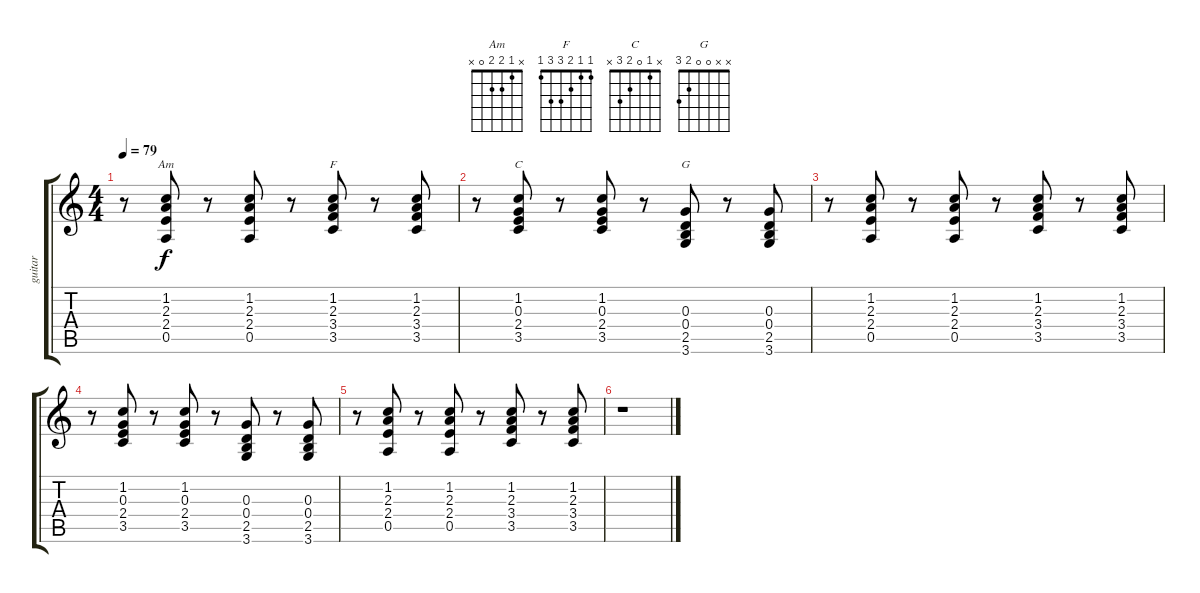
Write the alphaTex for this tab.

\track ("guitar" "guitar") {instrument electricguitarclean}
\staff {score tabs}
\tuning (E4 B3 G3 D3 A2 E2) {hide}
\chord ("Am" x 1 2 2 0 x)
\chord ("F" 1 1 2 3 3 1)
\chord ("C" x 1 0 2 3 x)
\chord ("G" x x 0 0 2 3)
\ts (4 4)
\tempo 79
\clef g2
\ks c
r.8{dy f} (1.2 2.3 2.4 0.5).8{ch "Am"} r.8 (1.2 2.3 2.4 0.5).8 r.8 (1.2 2.3 3.4 3.5).8{ch "F"} r.8 (1.2 2.3 3.4 3.5).8 |
r.8 (1.2 0.3 2.4 3.5).8{ch "C"} r.8 (1.2 0.3 2.4 3.5).8 r.8 (0.3 0.4 2.5 3.6).8{ch "G"} r.8 (0.3 0.4 2.5 3.6).8 |
r.8 (1.2 2.3 2.4 0.5).8 r.8 (1.2 2.3 2.4 0.5).8 r.8 (1.2 2.3 3.4 3.5).8 r.8 (1.2 2.3 3.4 3.5).8 |
r.8 (1.2 0.3 2.4 3.5).8 r.8 (1.2 0.3 2.4 3.5).8 r.8 (0.3 0.4 2.5 3.6).8 r.8 (0.3 0.4 2.5 3.6).8 |
r.8 (1.2 2.3 2.4 0.5).8 r.8 (1.2 2.3 2.4 0.5).8 r.8 (1.2 2.3 3.4 3.5).8 r.8 (1.2 2.3 3.4 3.5).8 |
r.1
